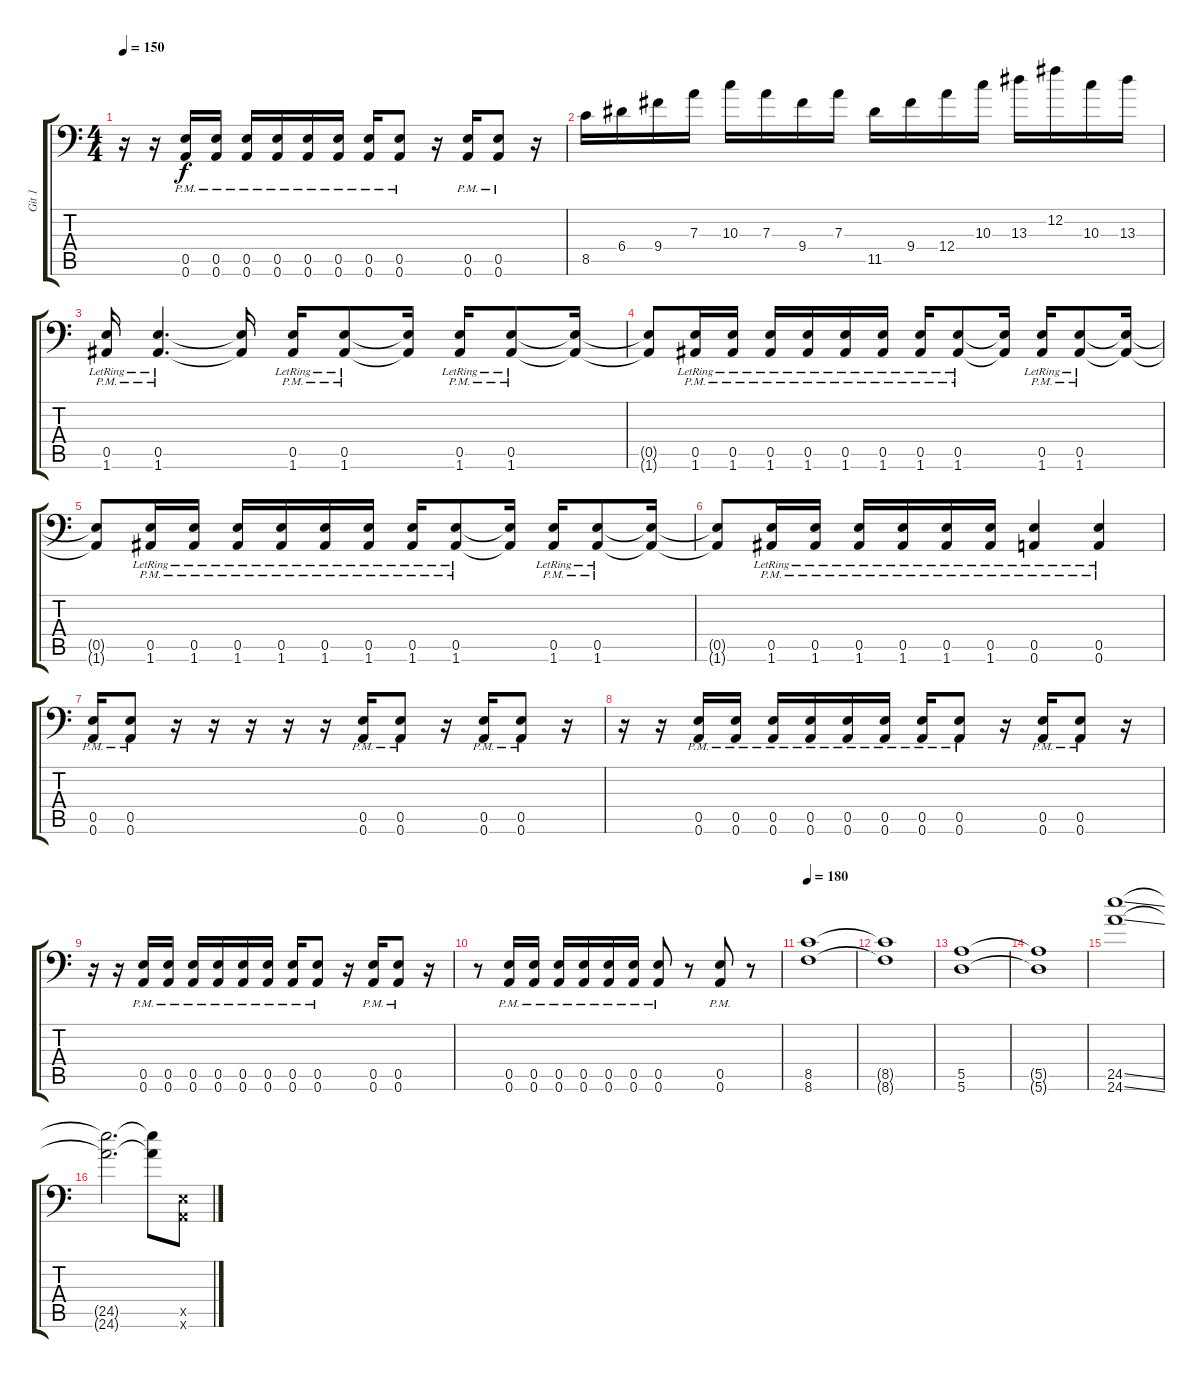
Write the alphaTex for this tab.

\track ("Git 1" "Git 1") {instrument distortionguitar}
\staff {score tabs}
\tuning (B3 Gb3 D3 A2 E2 A1) {hide}
\ts (4 4)
\tempo 150
\clef f4
\ks c
r.16{dy f} r.16 (0.5{pm} 0.6{pm}).16 (0.5{pm} 0.6{pm}).16 (0.5{pm} 0.6{pm}).16 (0.5{pm} 0.6{pm}).16 (0.5{pm} 0.6{pm}).16 (0.5{pm} 0.6{pm}).16 (0.5{pm} 0.6{pm}).16 (0.5{pm} 0.6{pm}).8 r.16 (0.5{pm} 0.6{pm}).16 (0.5{pm} 0.6{pm}).8 r.16 |
8.5.16 6.4.16 9.4.16 7.3.16 10.3.16 7.3.16 9.4.16 7.3.16 11.5.16 9.4.16 12.4.16 10.3.16 13.3.16 12.2.16 10.3.16 13.3.16 |
(0.5{pm lr} 1.6{pm lr}).16 (0.5{pm lr} 1.6{pm lr}).4{d} (0.5{t} 1.6{t}).16 (0.5{pm lr} 1.6{pm lr}).16 (0.5{pm lr} 1.6{pm lr}).8 (0.5{t} 1.6{t}).16 (0.5{pm lr} 1.6{pm lr}).16 (0.5{pm lr} 1.6{pm lr}).8 (0.5{t} 1.6{t}).16 |
(0.5{t} 1.6{t}).8 (0.5{pm lr} 1.6{pm lr}).16 (0.5{pm lr} 1.6{pm lr}).16 (0.5{pm lr} 1.6{pm lr}).16 (0.5{pm lr} 1.6{pm lr}).16 (0.5{pm lr} 1.6{pm lr}).16 (0.5{pm lr} 1.6{pm lr}).16 (0.5{pm lr} 1.6{pm lr}).16 (0.5{pm lr} 1.6{pm lr}).8 (0.5{t} 1.6{t}).16 (0.5{pm lr} 1.6{pm lr}).16 (0.5{pm lr} 1.6{pm lr}).8 (0.5{t} 1.6{t}).16 |
(0.5{t} 1.6{t}).8 (0.5{pm lr} 1.6{pm lr}).16 (0.5{pm lr} 1.6{pm lr}).16 (0.5{pm lr} 1.6{pm lr}).16 (0.5{pm lr} 1.6{pm lr}).16 (0.5{pm lr} 1.6{pm lr}).16 (0.5{pm lr} 1.6{pm lr}).16 (0.5{pm lr} 1.6{pm lr}).16 (0.5{pm lr} 1.6{pm lr}).8 (0.5{t} 1.6{t}).16 (0.5{pm lr} 1.6{pm lr}).16 (0.5{pm lr} 1.6{pm lr}).8 (0.5{t} 1.6{t}).16 |
(0.5{t} 1.6{t}).8 (0.5{pm lr} 1.6{pm lr}).16 (0.5{pm lr} 1.6{pm lr}).16 (0.5{pm lr} 1.6{pm lr}).16 (0.5{pm lr} 1.6{pm lr}).16 (0.5{pm lr} 1.6{pm lr}).16 (0.5{pm lr} 1.6{pm lr}).16 (0.5{pm lr} 0.6{pm lr}).4 (0.5{pm lr} 0.6{pm lr}).4 |
(0.5{pm} 0.6{pm}).16 (0.5{pm} 0.6{pm}).8 r.16 r.16 r.16 r.16 r.16 (0.5{pm} 0.6{pm}).16 (0.5{pm} 0.6{pm}).8 r.16 (0.5{pm} 0.6{pm}).16 (0.5{pm} 0.6{pm}).8 r.16 |
r.16 r.16 (0.5{pm} 0.6{pm}).16 (0.5{pm} 0.6{pm}).16 (0.5{pm} 0.6{pm}).16 (0.5{pm} 0.6{pm}).16 (0.5{pm} 0.6{pm}).16 (0.5{pm} 0.6{pm}).16 (0.5{pm} 0.6{pm}).16 (0.5{pm} 0.6{pm}).8 r.16 (0.5{pm} 0.6{pm}).16 (0.5{pm} 0.6{pm}).8 r.16 |
r.16 r.16 (0.5{pm} 0.6{pm}).16 (0.5{pm} 0.6{pm}).16 (0.5{pm} 0.6{pm}).16 (0.5{pm} 0.6{pm}).16 (0.5{pm} 0.6{pm}).16 (0.5{pm} 0.6{pm}).16 (0.5{pm} 0.6{pm}).16 (0.5{pm} 0.6{pm}).8 r.16 (0.5{pm} 0.6{pm}).16 (0.5{pm} 0.6{pm}).8 r.16 |
r.8 (0.5{pm} 0.6{pm}).16 (0.5{pm} 0.6{pm}).16 (0.5{pm} 0.6{pm}).16 (0.5{pm} 0.6{pm}).16 (0.5{pm} 0.6{pm}).16 (0.5{pm} 0.6{pm}).16 (0.5{pm} 0.6{pm}).8 r.8 (0.5{pm} 0.6{pm}).8 r.8 |
\tempo 180
(8.5 8.6).1 |
(8.5{t} 8.6{t}).1 |
(5.5 5.6).1 |
(5.5{t} 5.6{t}).1 |
(24.5{ss} 24.6{ss}).1{volume 12} |
(24.5{t} 24.6{t}).2{d} (24.5{t} 24.6{t}).8 (0.5{x} 0.6{x}).8
